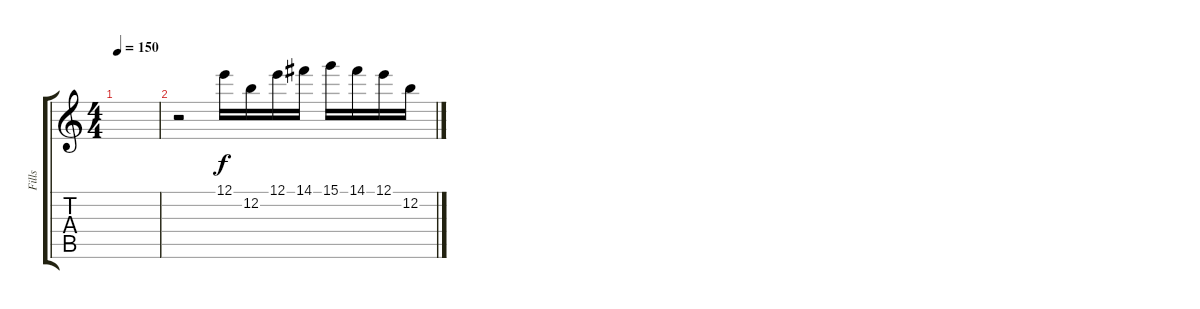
\track ("Fills" "Fills") {instrument distortionguitar}
\staff {score tabs}
\tuning (E4 B3 G3 D3 A2 E2) {hide}
\ts (4 4)
\tempo 150
\clef g2
\ks c
|
r.2 12.1.16 12.2.16 12.1.16 14.1.16 15.1.16 14.1.16 12.1.16 12.2.16
